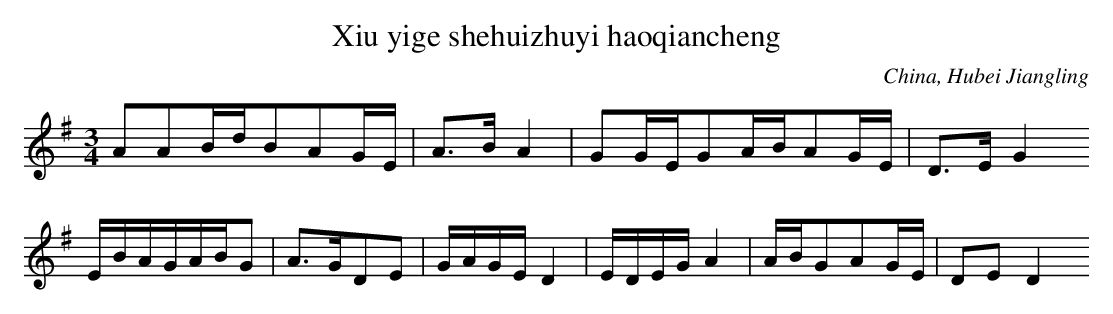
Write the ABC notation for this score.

X:1
T: Xiu yige shehuizhuyi haoqiancheng
O: China, Hubei Jiangling
M: 3/4
L: 1/16
K: G
A2A2BdB2A2GE | A3BA4 | G2GEG2ABA2GE | D3EG4
EBAGABG2 | A3GD2E2 | GAGED4 | EDEGA4 | ABG2A2GE | D2E2D4
